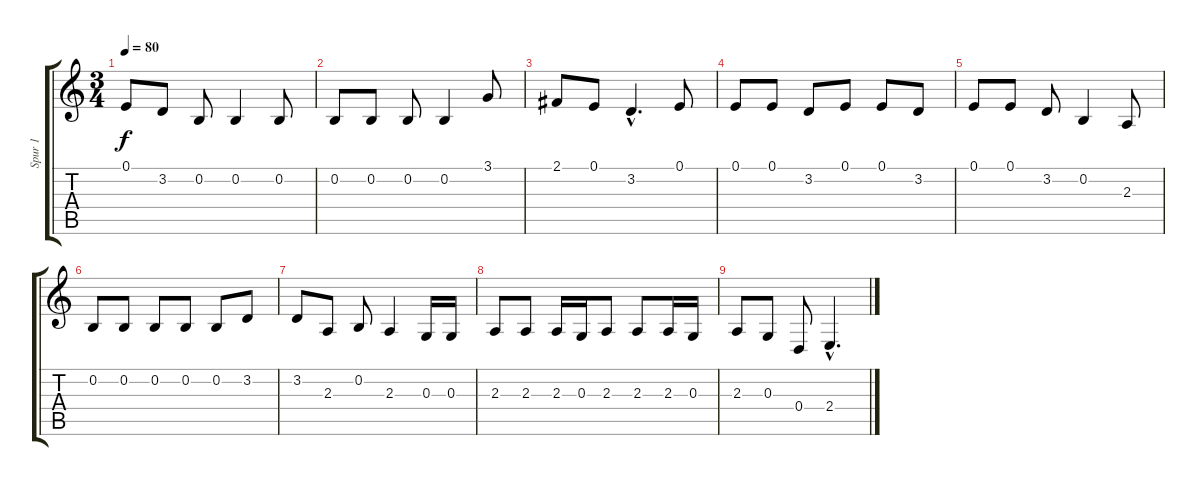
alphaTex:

\track ("Spur 1" "Spur 1") {instrument englishhorn}
\staff {score tabs}
\tuning (E4 B3 G3 D3 A2 E2) {hide}
\ts (3 4)
\tempo 80
\clef g2
\ks c
0.1.8{dy f} 3.2.8 0.2.8 0.2.4 0.2.8 |
0.2.8 0.2.8 0.2.8 0.2.4 3.1.8 |
2.1.8 0.1.8 3.2{hac}.4{d} 0.1.8 |
0.1.8 0.1.8 3.2.8 0.1.8 0.1.8 3.2.8 |
0.1.8 0.1.8 3.2.8 0.2.4 2.3.8 |
0.2.8 0.2.8 0.2.8 0.2.8 0.2.8 3.2.8 |
3.2.8 2.3.8 0.2.8 2.3.4 0.3.16 0.3.16 |
2.3.8 2.3.8 2.3.16 0.3.16 2.3.8 2.3.8 2.3.16 0.3.16 |
2.3.8 0.3.8 0.4.8 2.4{hac}.4{d}
